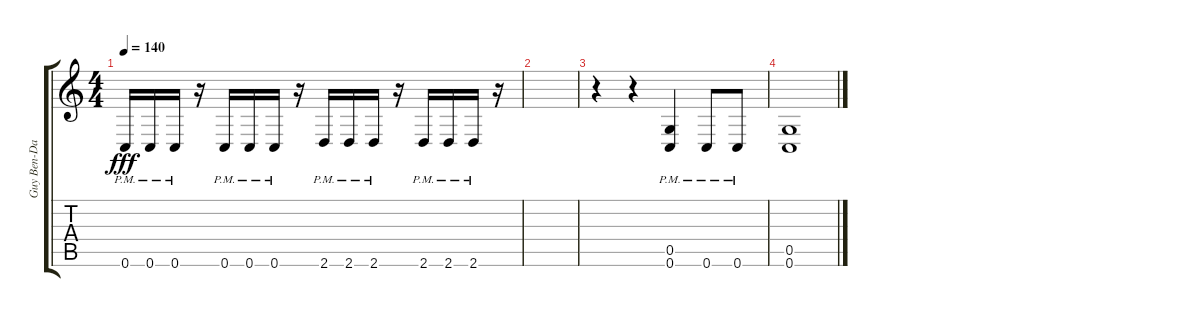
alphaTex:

\track ("Guy Ben-David" "Guy Ben-Da") {instrument distortionguitar}
\staff {score tabs}
\tuning (D4 A3 F3 C3 G2 C2) {hide}
\ts (4 4)
\tempo 140
\clef g2
\ks c
0.6{pm}.16{dy fff} 0.6{pm}.16 0.6{pm}.16 r.16 0.6{pm}.16 0.6{pm}.16 0.6{pm}.16 r.16 2.6{pm}.16 2.6{pm}.16 2.6{pm}.16 r.16 2.6{pm}.16 2.6{pm}.16 2.6{pm}.16 r.16 |
|
r.4 r.4 (0.5{pm} 0.6{pm}).4 0.6{pm}.8 0.6{pm}.8 |
(0.5 0.6).1
